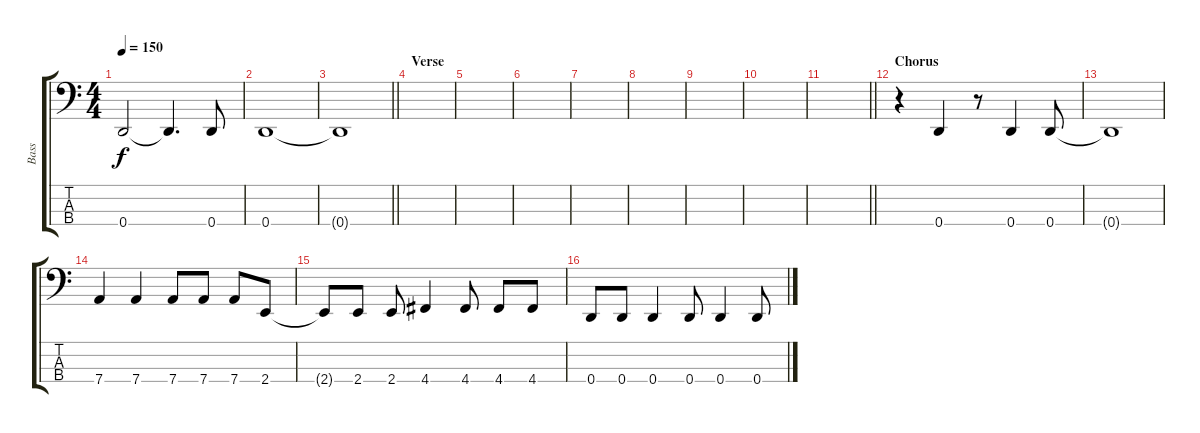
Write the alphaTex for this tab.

\track ("Bass" "Bass") {instrument electricbasspick}
\staff {score tabs}
\tuning (G2 D2 A1 D1) {hide}
\ts (4 4)
\tempo 150
\clef f4
\ks c
0.4{t}.2{dy f} 0.4{t}.4{d} 0.4.8 |
0.4.1 |
\barLineRight lightlight
0.4{t}.1 |
\section ("" "Verse")
|
|
|
|
|
|
|
\barLineRight lightlight
|
\section ("" "Chorus")
r.4 0.4.4 r.8 0.4.4 0.4.8 |
0.4{t}.1 |
7.4.4 7.4.4 7.4.8 7.4.8 7.4.8 2.4.8 |
2.4{t}.8 2.4.8 2.4.8 4.4.4 4.4.8 4.4.8 4.4.8 |
0.4.8 0.4.8 0.4.4 0.4.8 0.4.4 0.4.8
